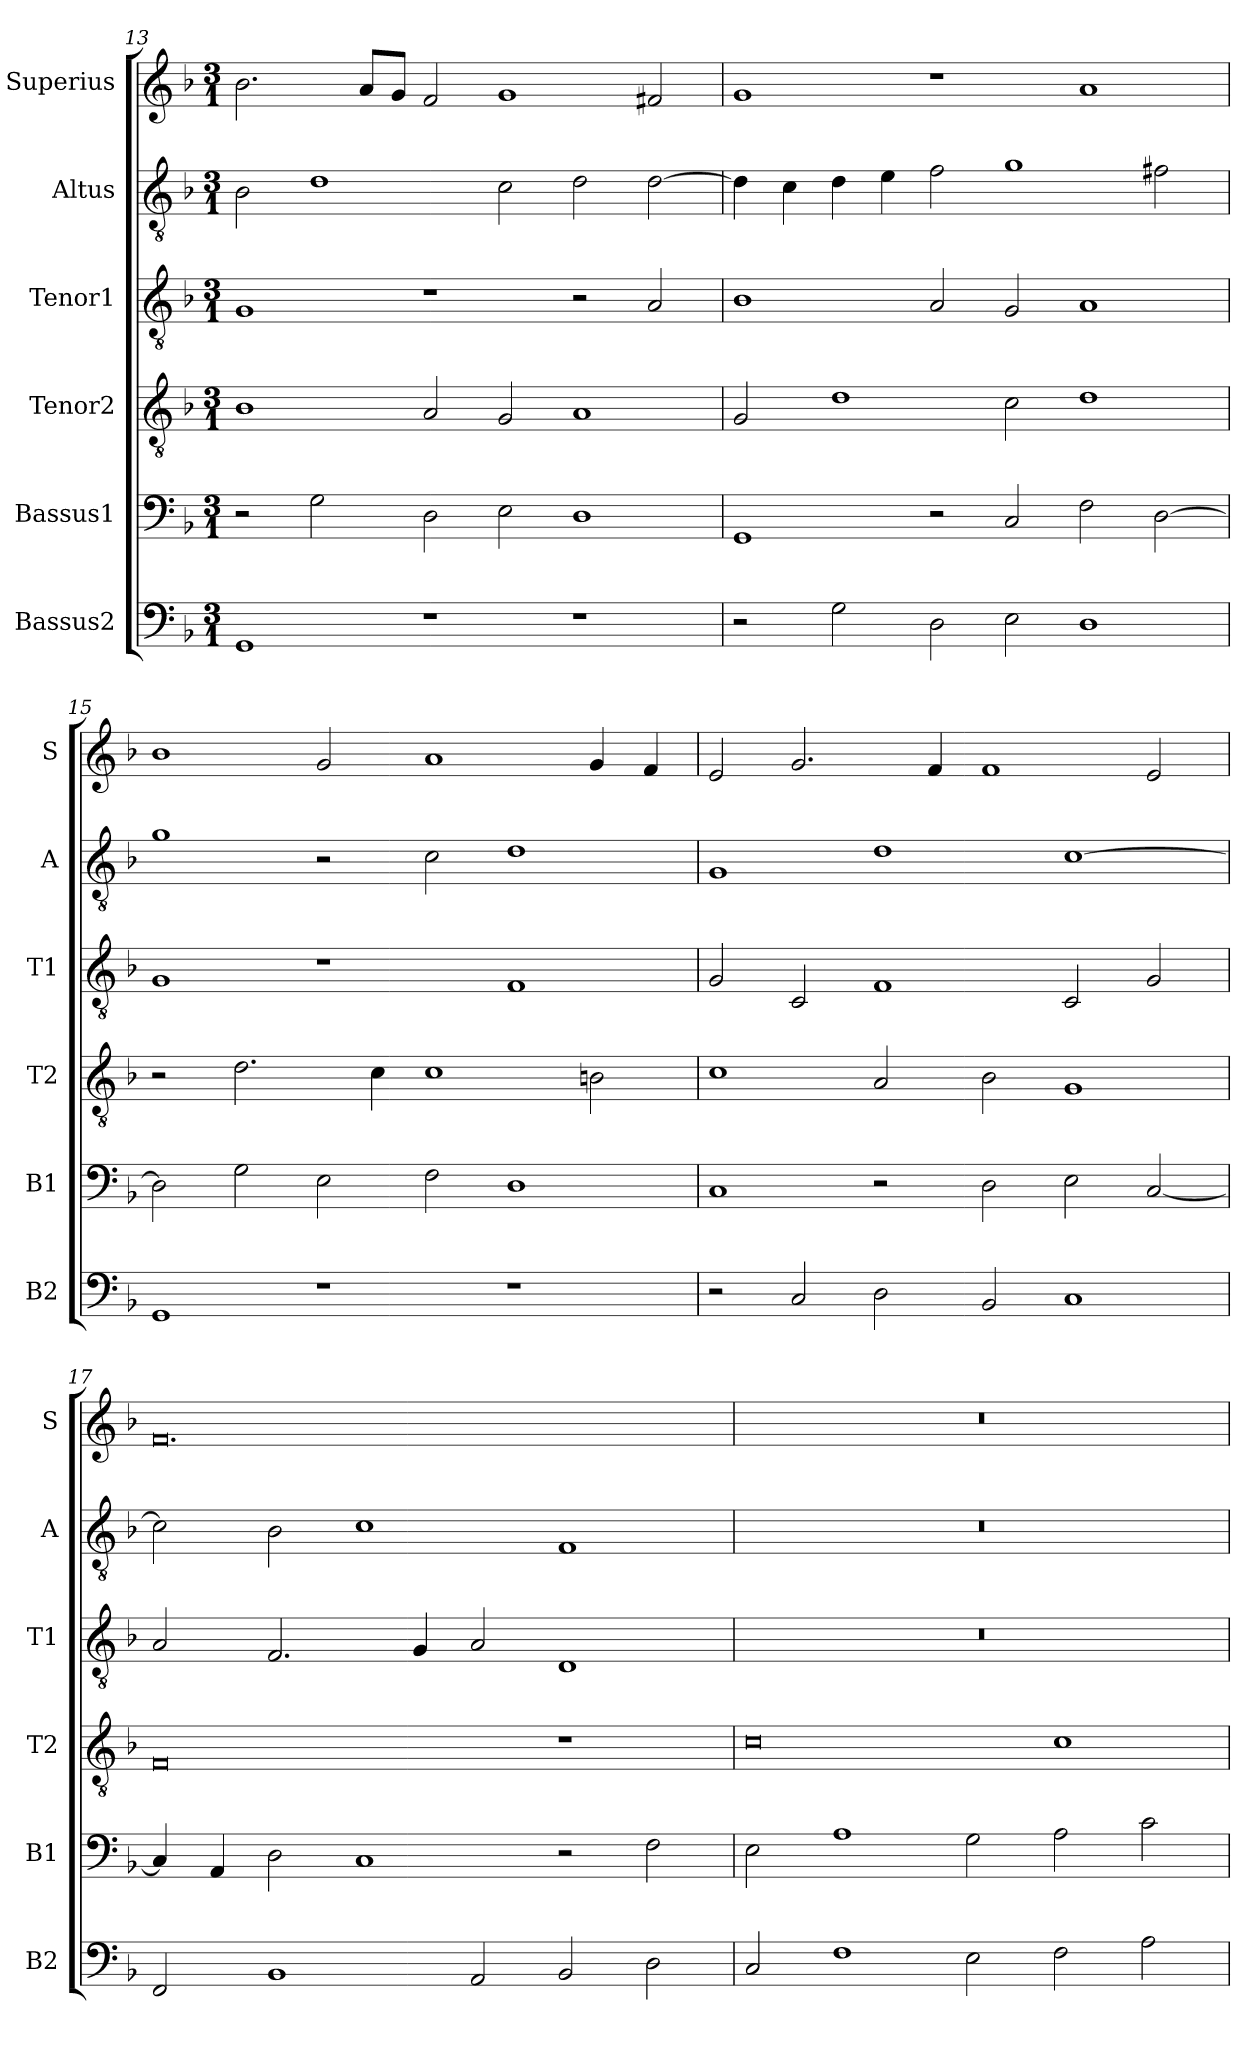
**kern	**kern	**kern	**kern	**kern	**kern
*part6	*part5	*part4	*part3	*part2	*part1
*staff6	*staff5	*staff4	*staff3	*staff2	*staff1
*I"Bassus2	*I"Bassus1	*I"Tenor2	*I"Tenor1	*I"Altus	*I"Superius
*I'B2	*I'B1	*I'T2	*I'T1	*I'A	*I'S
*clefF4	*clefF4	*clefGv2	*clefGv2	*clefGv2	*clefG2
*k[b-]	*k[b-]	*k[b-]	*k[b-]	*k[b-]	*k[b-]
*M3/1	*M3/1	*M3/1	*M3/1	*M3/1	*M3/1
=13	=13	=13	=13	=13	=13
1GG	2r	1B-	1G	2B-\	2.b-\
.	2G\	.	.	1d	.
.	.	.	.	.	8a/L
.	.	.	.	.	8g/J
1r	2D\	2A/	1r	.	2f/
.	2E\	2G/	.	2c\	1g
1r	1D	1A	2r	2d\	.
.	.	.	2A/	[2d\	2f#X/
=14	=14	=14	=14	=14	=14
2r	1GG	2G/	1B-	4d\]	1g
.	.	.	.	4c\	.
2G\	.	1d	.	4d\	.
.	.	.	.	4e\	.
2D\	2r	.	2A/	2f\	1r
2E\	2C/	2c\	2G/	1g	.
1D	2F\	1d	1A	.	1a
.	[2D\	.	.	2f#X\	.
=15	=15	=15	=15	=15	=15
1GG	2D\]	2r	1G	1g	1b-
.	2G\	2.d\	.	.	.
1r	2E\	.	1r	2r	2g/
.	.	4c\	.	.	.
.	2F\	1c	.	2c\	1a
1r	1D	.	1F	1d	.
.	.	2Bn\	.	.	4g/
.	.	.	.	.	4f/
=16	=16	=16	=16	=16	=16
2r	1C	1c	2G/	1G	2e/
2C/	.	.	2C/	.	2.g/
2D\	2r	2A/	1F	1d	.
.	.	.	.	.	4f/
2BB-/	2D\	2B-\	.	.	1f
1C	2E\	1G	2C/	[1c	.
.	[2C/	.	2G/	.	2e/
=17	=17	=17	=17	=17	=17
2FF/	4C/]	0F	2A/	2c\]	0.f
.	4AA/	.	.	.	.
1BB-	2D\	.	2.F/	2B-\	.
.	1C	.	.	1c	.
.	.	.	4G/	.	.
2AA/	.	.	2A/	.	.
2BB-/	2r	1r	1D	1F	.
2D\	2F\	.	.	.	.
=18	=18	=18	=18	=18	=18
2C/	2E\	0c	0.r	0.r	0.r
1F	1A	.	.	.	.
2E\	2G\	.	.	.	.
2F\	2A\	1c	.	.	.
2A\	2c\	.	.	.	.
=	=	=	=	=	=
*-	*-	*-	*-	*-	*-
